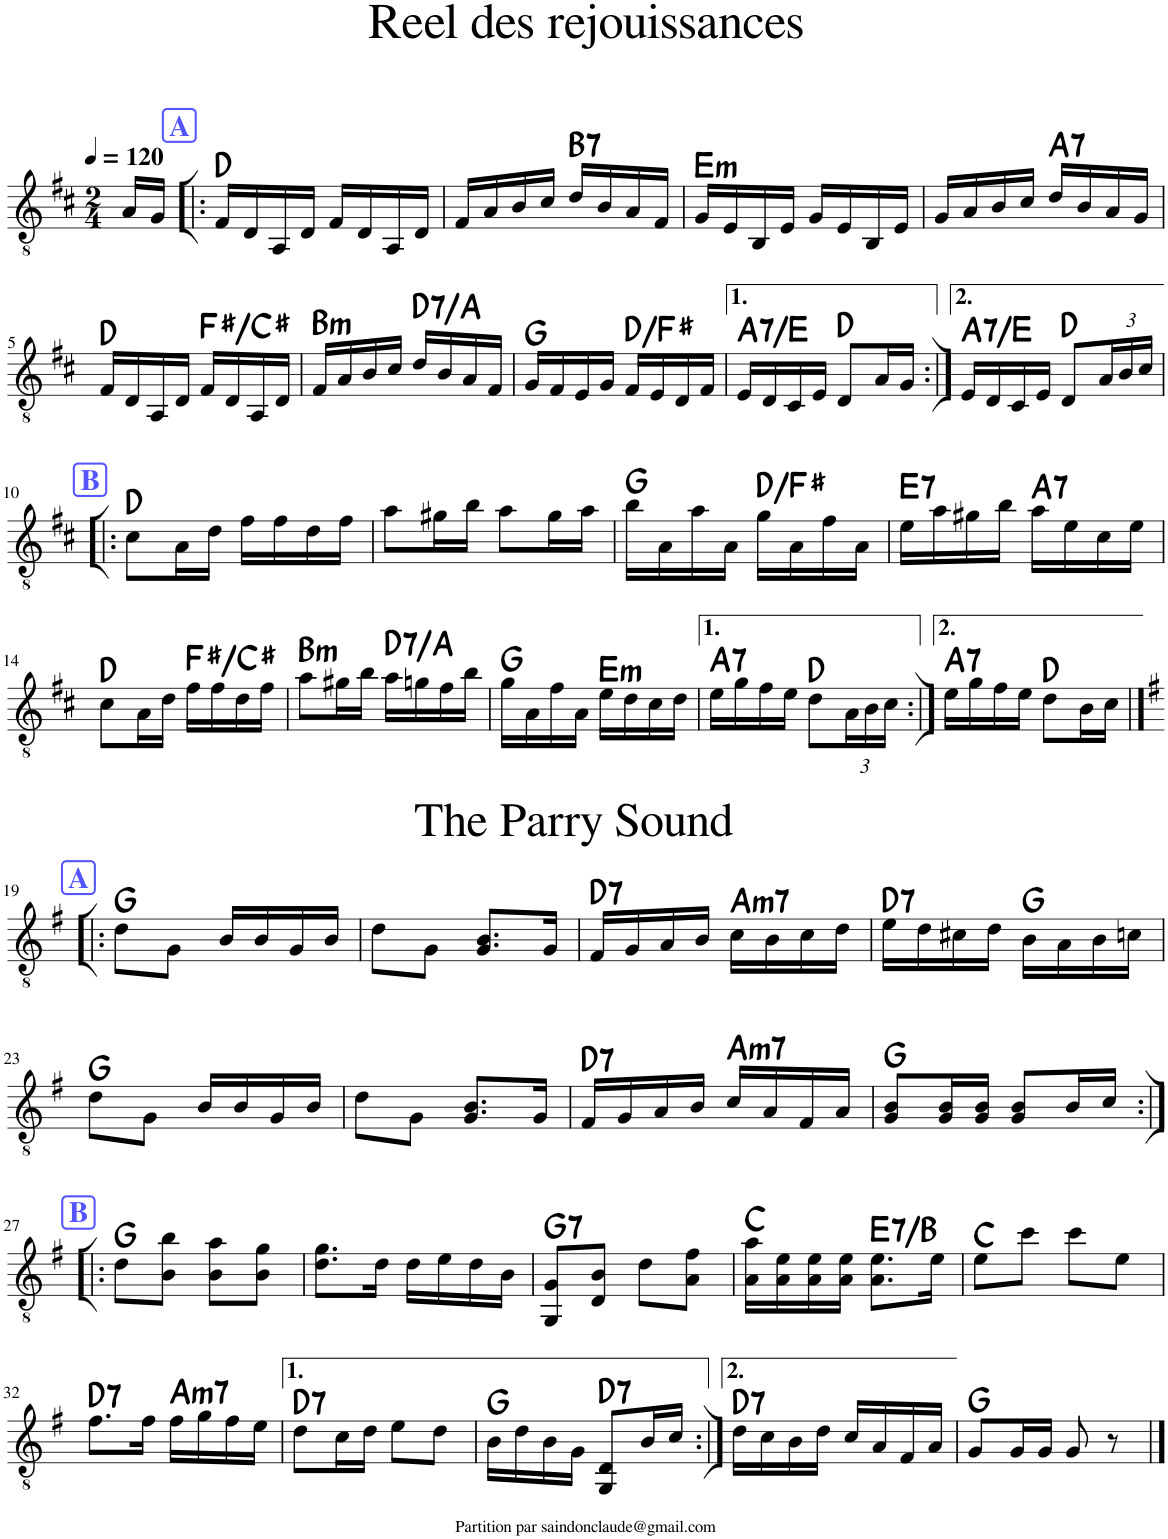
**kern	**harte
*part1	*part1
*staff1	*
*I"Classical Guitar	*
*I'Guit.	*
*clefGv2	*
*k[f#c#]	*
*M2/4	*
*MM120	*
=	=
16A/LL	.
16G/JJ	.
!!LO:REH:place=s1:a:B:cj:color=#5555FF:fs=14:t=A
=1!|:	=1!|:
16F#/LL	D:maj
16D/	.
16AA/	.
16D/JJ	.
16F#/LL	.
16D/	.
16AA/	.
16D/JJ	.
=2	=2
16F#/LL	.
16A/	.
16B/	.
16c#/JJ	.
!	!LO:H:kt=7
16d/LL	B:7
16B/	.
16A/	.
16F#/JJ	.
=3	=3
!	!LO:H:kt=m
16G/LL	E:min
16E/	.
16BB/	.
16E/JJ	.
16G/LL	.
16E/	.
16BB/	.
16E/JJ	.
=4	=4
16G/LL	.
16A/	.
16B/	.
16c#/JJ	.
!	!LO:H:kt=7
16d/LL	A:7
16B/	.
16A/	.
16G/JJ	.
!!LO:LB:g=z
=5	=5
16F#/LL	D:maj
16D/	.
16AA/	.
16D/JJ	.
16F#/LL	F#:maj/5
16D/	.
16AA/	.
16D/JJ	.
=6	=6
!	!LO:H:kt=m
16F#/LL	B:min
16A/	.
16B/	.
16c#/JJ	.
!	!LO:H:kt=7
16d/LL	D:7/5
16B/	.
16A/	.
16F#/JJ	.
=7	=7
16G/LL	G:maj
16F#/	.
16E/	.
16G/JJ	.
16F#/LL	D:maj/3
16E/	.
16D/	.
16F#/JJ	.
=8	=8
!	!LO:H:kt=7
16E/LL	A:7/5
16D/	.
16C#/	.
16E/JJ	.
8D/L	D:maj
16A/L	.
16G/JJ	.
=9:|!	=9:|!
!	!LO:H:kt=7
16E/LL	A:7/5
16D/	.
16C#/	.
16E/JJ	.
8D/L	D:maj
*Xbrackettup	*
24A/L	.
24B/	.
24c#/JJ	.
!!LO:LB:g=z
!!LO:REH:place=s1:a:B:cj:color=#5555FF:fs=14:t=B
=10!|:	=10!|:
8c#\L	D:maj
16A\L	.
16d\JJ	.
16f#\LL	.
16f#\	.
16d\	.
16f#\JJ	.
=11	=11
8a\L	.
16g#X\L	.
16b\JJ	.
8a\L	.
16g#\L	.
16a\JJ	.
=12	=12
16b\LL	G:maj
16A\	.
16a\	.
16A\JJ	.
16g\LL	D:maj/3
16A\	.
16f#\	.
16A\JJ	.
=13	=13
!	!LO:H:kt=7
16e\LL	E:7
16a\	.
16g#X\	.
16b\JJ	.
!	!LO:H:kt=7
16a\LL	A:7
16e\	.
16c#\	.
16e\JJ	.
!!LO:LB:g=z
=14	=14
8c#\L	D:maj
16A\L	.
16d\JJ	.
16f#\LL	F#:maj/5
16f#\	.
16d\	.
16f#\JJ	.
=15	=15
!	!LO:H:kt=m
8a\L	B:min
16g#X\L	.
16b\JJ	.
!	!LO:H:kt=7
16a\LL	D:7/5
16gn\	.
16f#\	.
16b\JJ	.
=16	=16
16g\LL	G:maj
16A\	.
16f#\	.
16A\JJ	.
!	!LO:H:kt=m
16e\LL	E:min
16d\	.
16c#\	.
16d\JJ	.
=17	=17
!	!LO:H:kt=7
16e\LL	A:7
16g\	.
16f#\	.
16e\JJ	.
8d\L	D:maj
24A\L	.
24B\	.
24c#\JJ	.
=18:|!	=18:|!
!	!LO:H:kt=7
16e\LL	A:7
16g\	.
16f#\	.
16e\JJ	.
8d\L	D:maj
16B\L	.
16c#\JJ	.
!!LO:LB:g=z
!!LO:REH:place=s1:a:B:cj:color=#5555FF:fs=14:t=A
=19|!:	=19|!:
*k[f#]	*
!LO:TX:a:t=The Parry Sound	!
8d\L	G:maj
8G\J	.
16B/LL	.
16B/	.
16G/	.
16B/JJ	.
=20	=20
8d\L	.
8G\J	.
8.G/ 8.B/L	.
16G/Jk	.
=21	=21
!	!LO:H:kt=7
16F#/LL	D:7
16G/	.
16A/	.
16B/JJ	.
!	!LO:H:kt=m7
16c\LL	A:min7
16B\	.
16c\	.
16d\JJ	.
=22	=22
!	!LO:H:kt=7
16e\LL	D:7
16d\	.
16c#X\	.
16d\JJ	.
16B\LL	G:maj
16A\	.
16B\	.
16cn\JJ	.
!!LO:LB:g=z
=23	=23
8d\L	G:maj
8G\J	.
16B/LL	.
16B/	.
16G/	.
16B/JJ	.
=24	=24
8d\L	.
8G\J	.
8.G/ 8.B/L	.
16G/Jk	.
=25	=25
!	!LO:H:kt=7
16F#/LL	D:7
16G/	.
16A/	.
16B/JJ	.
!	!LO:H:kt=m7
16c/LL	A:min7
16A/	.
16F#/	.
16A/JJ	.
=26	=26
8G/ 8B/L	G:maj
16G/ 16B/L	.
16G/ 16B/JJ	.
8G/ 8B/L	.
16B/L	.
16c/JJ	.
!!LO:LB:g=z
!!LO:REH:place=s1:a:B:cj:color=#5555FF:fs=14:t=B
=27:|!|:	=27:|!|:
8d\L	G:maj
8B\ 8b\J	.
8B\ 8a\L	.
8B\ 8g\J	.
=28	=28
8.d\ 8.g\L	.
16d\Jk	.
16d\LL	.
16e\	.
16d\	.
16B\JJ	.
=29	=29
!	!LO:H:kt=7
8GG/ 8G/L	G:7
8D/ 8B/J	.
8d\L	.
8A\ 8f#\J	.
=30	=30
16A\ 16a\LL	C:maj
16A\ 16e\	.
16A\ 16e\	.
16A\ 16e\JJ	.
!	!LO:H:kt=7
8.A\ 8.e\L	E:7/5
16e\Jk	.
=31	=31
8e\L	C:maj
8cc\J	.
8cc\L	.
8e\J	.
!!LO:LB:g=z
=32	=32
!	!LO:H:kt=7
8.f#\L	D:7
16f#\Jk	.
!	!LO:H:kt=m7
16f#\LL	A:min7
16g\	.
16f#\	.
16e\JJ	.
=33	=33
!	!LO:H:kt=7
8d\L	D:7
16c\L	.
16d\JJ	.
8e\L	.
8d\J	.
=34	=34
16B\LL	G:maj
16d\	.
16B\	.
16G\JJ	.
!	!LO:H:kt=7
8GG/ 8D/L	D:7
16B/L	.
16c/JJ	.
=35:|!	=35:|!
!	!LO:H:kt=7
16d\LL	D:7
16c\	.
16B\	.
16d\JJ	.
16c/LL	.
16A/	.
16F#/	.
16A/JJ	.
=36	=36
8G/L	G:maj
16G/L	.
16G/JJ	.
8G/	.
8r	.
==	==
*-	*-
